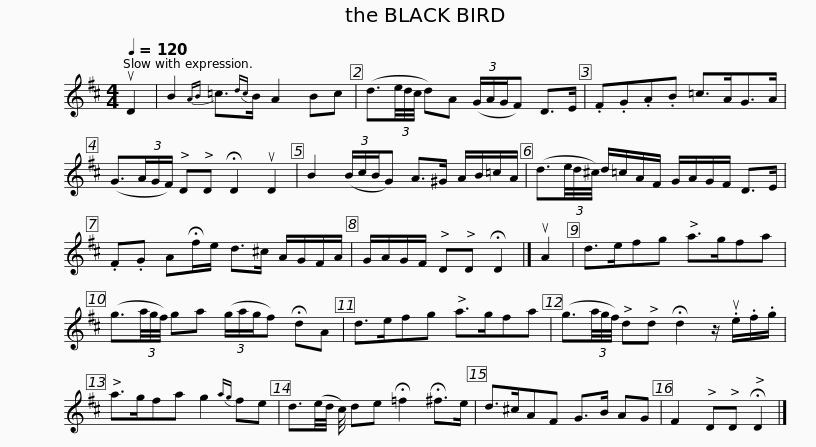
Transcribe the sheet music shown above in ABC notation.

X:1
L:1/8
Q:1/4=120
M:4/4
I:linebreak $
K:D
V:1 treble
V:1
 uD2 | B2{AB} =c3/2{dc}B/ A2 Bc | (d3/2(3e/4d/4c/4 d)A (3(G/A/G/F) D>E | .F.G.A.B =c>AG>A | (G3/2(3A/G/F/) DD !fermata!D2 uD2 |$ %5
 B2 (3(B/c/B/G) A>^G A/B/=c/A/ | (d3/2(3e/4d/4^c/4) d/=c/A/F/ G/A/G/F/ D>E | .F.G A!fermata!f/e/ d>^c A/G/F/A/ |$ G/A/G/F/ DD !fermata!D2 |] uA2 | %10
 d>efg a>gfa | (g3/2(3a/4g/4f/4) ga (3(g/a/g/f) !fermata!dA | d>efg a>gfa |$ (g3/2(3a/4g/4f/4) dd !fermata!d2 z/ .ue/.f/.g/ | a>gfa g2{ag} fe | %15
 d3/2(e/4d/4 c/4) de !fermata!=f2 !fermata!^f>e | d>^cAF G>B AG | F2 DD !fermata!D2 |] %18
